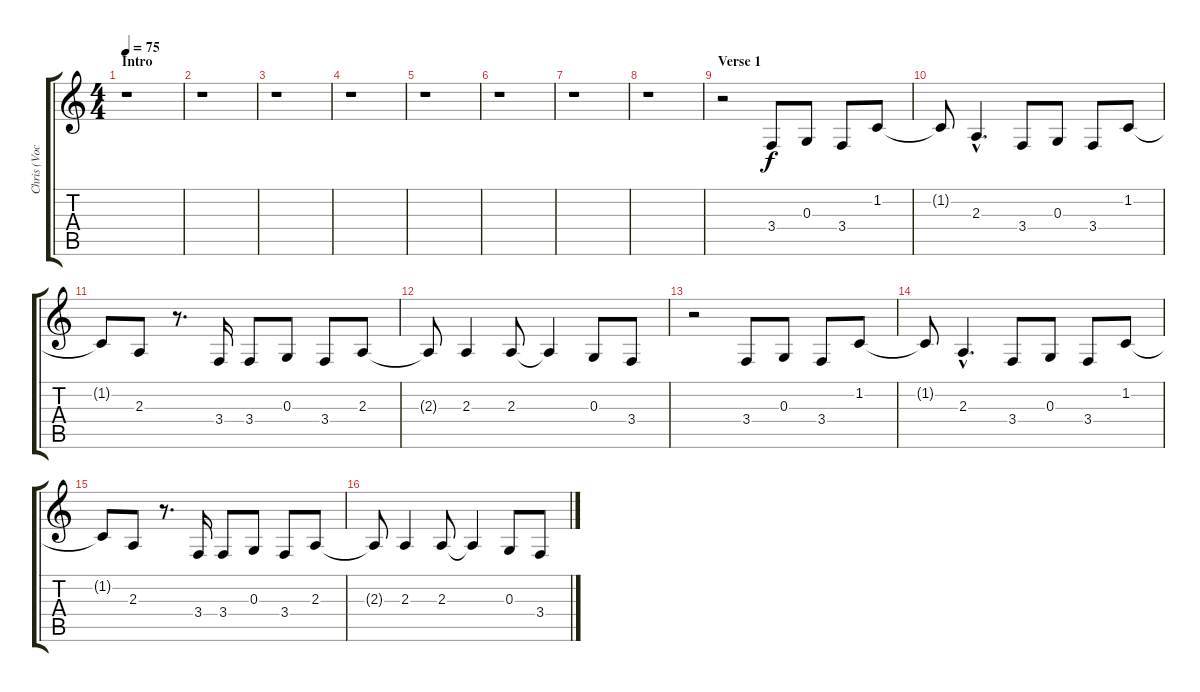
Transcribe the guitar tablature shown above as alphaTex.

\track ("Chris (Vocals)" "Chris (Voc") {instrument altosax}
\staff {score tabs}
\tuning (E4 B3 G3 D3 A2 E2) {hide}
\ts (4 4)
\section ("" "Intro")
\tempo 75
\clef g2
\ks c
r.1{dy f instrument altosax} |
r.1 |
r.1 |
r.1 |
r.1 |
r.1 |
r.1 |
r.1 |
\section ("" "Verse 1")
r.2 3.4.8 0.3.8 3.4.8 1.2.8 |
1.2{t}.8 2.3{hac}.4{d} 3.4.8 0.3.8 3.4.8 1.2.8 |
1.2{t}.8 2.3.8 r.8{d} 3.4.16 3.4.8 0.3.8 3.4.8 2.3.8 |
2.3{t}.8 2.3.4 2.3.8 2.3{t}.4 0.3.8 3.4.8 |
r.2 3.4.8 0.3.8 3.4.8 1.2.8 |
1.2{t}.8 2.3{hac}.4{d} 3.4.8 0.3.8 3.4.8 1.2.8 |
1.2{t}.8 2.3.8 r.8{d} 3.4.16 3.4.8 0.3.8 3.4.8 2.3.8 |
2.3{t}.8 2.3.4 2.3.8 2.3{t}.4 0.3.8 3.4.8
